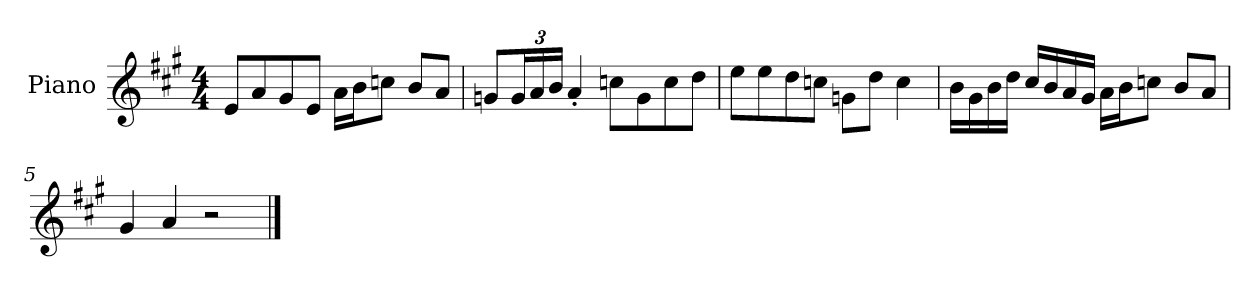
**kern
*part1
*staff1
*I"Piano
*I'P-no
*clefG2
*k[f#c#g#]
*M4/4
*MM90
=1
8e/L
8a/
8g#/
8e/J
16a\LL
16b\J
8ccn\J
8b/L
8a/J
=2
8gn/L
*Xbrackettup
24g/L
24a/
24b/JJ
4a'/
8ccn\L
8g\
8cc\
8dd\J
=3
8ee\L
8ee\
8dd\
8ccn\J
8gn\L
8dd\J
4cc\
!!LO:LB:g=z
=4
16b\LL
16g#\
16b\
16dd\JJ
16cc#/LL
16b/
16a/
16g#/JJ
16a\LL
16b\J
8ccn\J
8b/L
8a/J
=5
4g#/
4a/
2r
==
*-
